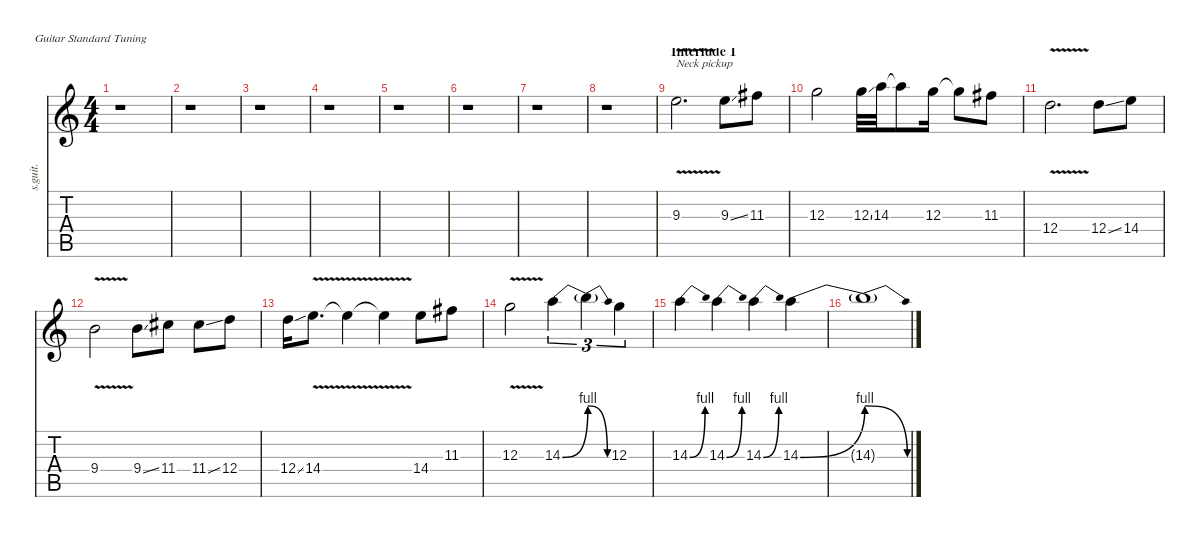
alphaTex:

\defaultSystemsLayout 4
\hideDynamics
\bracketExtendMode nobrackets
\track ("Kirk Hammett - Guitar Harmonies" "s.guit.") {instrument distortionguitar}
\staff {score tabs}
\tuning (E4 B3 G3 D3 A2 E2)
\ts (4 4)
\tempo (119 hide)
\clef g2
\ks c
r.1{dy f} |
r.1 |
r.1 |
r.1 |
r.1 |
r.1 |
r.1 |
r.1 |
\section ("" "Interlude 1")
\tempo (113 hide)
9.3{v}.2{d txt "Neck pickup" lyrics (0 "") lyrics (1 "") lyrics (2 "") lyrics (3 "") lyrics (4 "")} 9.3{ss}.8{lyrics (0 "") lyrics (1 "") lyrics (2 "") lyrics (3 "") lyrics (4 "")} 11.3{acc #}.8{lyrics (0 "") lyrics (1 "") lyrics (2 "") lyrics (3 "") lyrics (4 "")} |
12.3.2{lyrics (0 "") lyrics (1 "") lyrics (2 "") lyrics (3 "") lyrics (4 "")} 12.3{ss}.32{lyrics (0 "") lyrics (1 "") lyrics (2 "") lyrics (3 "") lyrics (4 "")} 14.3.32{lyrics (0 "") lyrics (1 "") lyrics (2 "") lyrics (3 "") lyrics (4 "")} 14.3{t}.8{lyrics (0 "") lyrics (1 "") lyrics (2 "") lyrics (3 "") lyrics (4 "") dy fff} 12.3.16{lyrics (0 "") lyrics (1 "") lyrics (2 "") lyrics (3 "") lyrics (4 "") dy f} 12.3{t}.8{lyrics (0 "") lyrics (1 "") lyrics (2 "") lyrics (3 "") lyrics (4 "")} 11.3{acc #}.8{lyrics (0 "") lyrics (1 "") lyrics (2 "") lyrics (3 "") lyrics (4 "")} |
12.4{v}.2{d lyrics (0 "") lyrics (1 "") lyrics (2 "") lyrics (3 "") lyrics (4 "")} 12.4{ss}.8{lyrics (0 "") lyrics (1 "") lyrics (2 "") lyrics (3 "") lyrics (4 "")} 14.4.8{lyrics (0 "") lyrics (1 "") lyrics (2 "") lyrics (3 "") lyrics (4 "")} |
9.4{v}.2{lyrics (0 "") lyrics (1 "") lyrics (2 "") lyrics (3 "") lyrics (4 "")} 9.4{ss}.8{lyrics (0 "") lyrics (1 "") lyrics (2 "") lyrics (3 "") lyrics (4 "")} 11.4{acc #}.8{lyrics (0 "") lyrics (1 "") lyrics (2 "") lyrics (3 "") lyrics (4 "")} 11.4{ss acc #}.8{lyrics (0 "") lyrics (1 "") lyrics (2 "") lyrics (3 "") lyrics (4 "")} 12.4.8{lyrics (0 "") lyrics (1 "") lyrics (2 "") lyrics (3 "") lyrics (4 "")} |
12.4{ss}.16{lyrics (0 "") lyrics (1 "") lyrics (2 "") lyrics (3 "") lyrics (4 "")} 14.4{v}.8{d lyrics (0 "") lyrics (1 "") lyrics (2 "") lyrics (3 "") lyrics (4 "")} 14.4{v t}.4{lyrics (0 "") lyrics (1 "") lyrics (2 "") lyrics (3 "") lyrics (4 "") dy fff} 14.4{v t}.4{lyrics (0 "") lyrics (1 "") lyrics (2 "") lyrics (3 "") lyrics (4 "") dy f} 14.4.8{lyrics (0 "") lyrics (1 "") lyrics (2 "") lyrics (3 "") lyrics (4 "")} 11.3{acc #}.8{lyrics (0 "") lyrics (1 "") lyrics (2 "") lyrics (3 "") lyrics (4 "")} |
12.3{v}.2{lyrics (0 "") lyrics (1 "") lyrics (2 "") lyrics (3 "") lyrics (4 "")} 14.3{be (bend 0 0 15 4)}.4{tu (3 2) lyrics (0 "") lyrics (1 "") lyrics (2 "") lyrics (3 "") lyrics (4 "")} 14.3{be (release 0 4 30 0) t}.4{tu (3 2) lyrics (0 "") lyrics (1 "") lyrics (2 "") lyrics (3 "") lyrics (4 "")} 12.3.4{tu (3 2) lyrics (0 "") lyrics (1 "") lyrics (2 "") lyrics (3 "") lyrics (4 "")} |
14.3{be (bend 0 0 15 4)}.4{lyrics (0 "") lyrics (1 "") lyrics (2 "") lyrics (3 "") lyrics (4 "")} 14.3{be (bend 0 0 15 4)}.4{lyrics (0 "") lyrics (1 "") lyrics (2 "") lyrics (3 "") lyrics (4 "")} 14.3{be (bend 0 0 15 4)}.4{lyrics (0 "") lyrics (1 "") lyrics (2 "") lyrics (3 "") lyrics (4 "")} 14.3{be (bend 0 0 15 4)}.4{lyrics (0 "") lyrics (1 "") lyrics (2 "") lyrics (3 "") lyrics (4 "")} |
14.3{be (release 0 4 30 0) t}.1{lyrics (0 "") lyrics (1 "") lyrics (2 "") lyrics (3 "") lyrics (4 "")}
